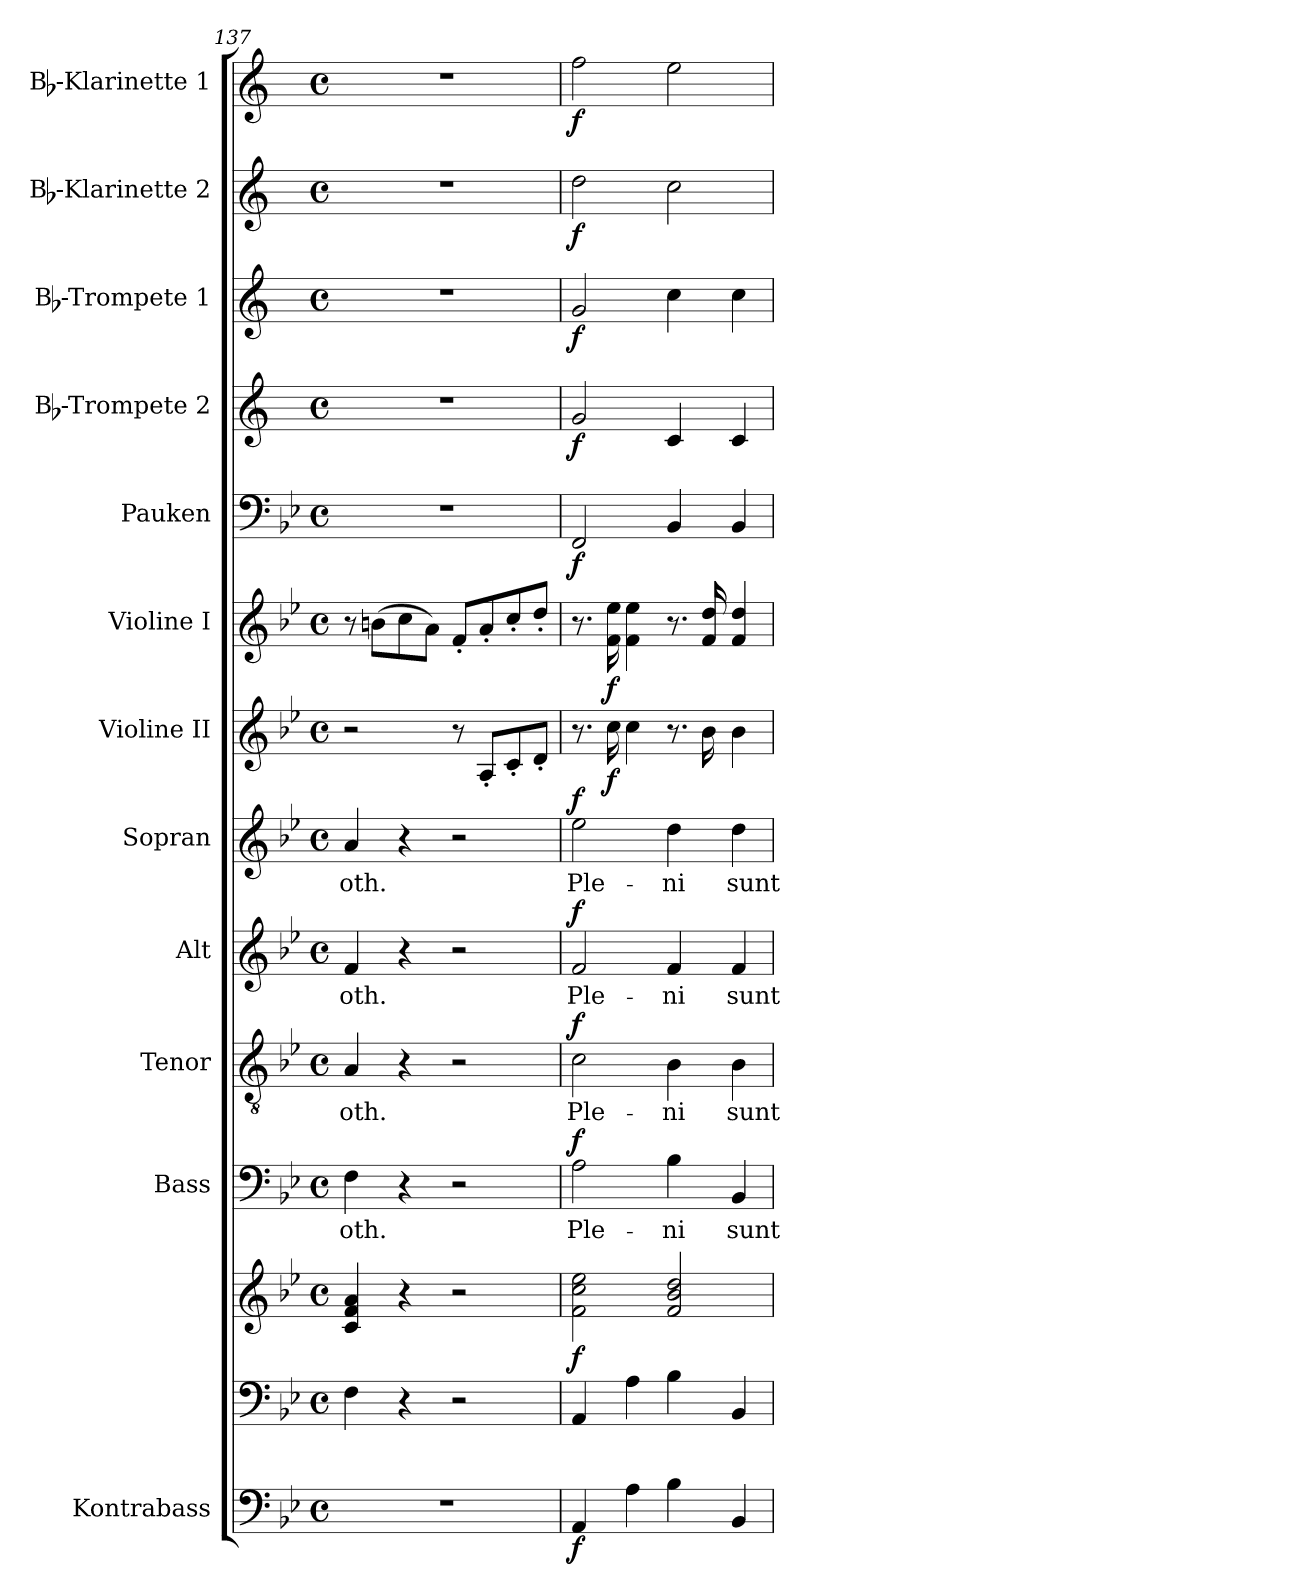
**kern	**dynam	**kern	**kern	**dynam	**kern	**text	**dynam	**kern	**text	**dynam	**kern	**text	**dynam	**kern	**text	**dynam	**kern	**dynam	**kern	**dynam	**kern	**dynam	**kern	**dynam	**kern	**dynam	**kern	**dynam	**kern	**dynam
*part13	*part13	*part12	*part12	*part12	*part11	*part11	*part11	*part10	*part10	*part10	*part9	*part9	*part9	*part8	*part8	*part8	*part7	*part7	*part6	*part6	*part5	*part5	*part4	*part4	*part3	*part3	*part2	*part2	*part1	*part1
*staff14	*staff14	*staff13	*staff12	*staff12/13	*staff11	*staff11	*staff11	*staff10	*staff10	*staff10	*staff9	*staff9	*staff9	*staff8	*staff8	*staff8	*staff7	*staff7	*staff6	*staff6	*staff5	*staff5	*staff4	*staff4	*staff3	*staff3	*staff2	*staff2	*staff1	*staff1
*I"Kontrabass	*	*	*	*	*I"Bass	*	*	*I"Tenor	*	*	*I"Alt	*	*	*I"Sopran	*	*	*I"Violine II	*	*I"Violine I	*	*I"Pauken	*	*I"Bb-Trompete 2	*	*I"Bb-Trompete 1	*	*I"Bb-Klarinette 2	*	*I"Bb-Klarinette 1	*
*I'Kb.	*	*	*	*	*I'B.	*	*	*I'T.	*	*	*I'A.	*	*	*I'S.	*	*	*I'Vl. II	*	*I'Vl. I	*	*I'Pk.	*	*I'Bb Trp. 2	*	*I'Bb Trp. 1	*	*I'Bb Kl. 2	*	*I'Bb Kl. 1	*
*clefF4	*	*clefF4	*clefG2	*	*clefF4	*	*	*clefGv2	*	*	*clefG2	*	*	*clefG2	*	*	*clefG2	*	*clefG2	*	*clefF4	*	*clefG2	*	*clefG2	*	*clefG2	*	*clefG2	*
*ITrd7c12	*	*	*	*	*	*	*	*	*	*	*	*	*	*	*	*	*	*	*	*	*	*	*ITrd1c2	*	*ITrd1c2	*	*ITrd1c2	*	*ITrd1c2	*
*k[b-e-]	*	*k[b-e-]	*k[b-e-]	*	*k[b-e-]	*	*	*k[b-e-]	*	*	*k[b-e-]	*	*	*k[b-e-]	*	*	*k[b-e-]	*	*k[b-e-]	*	*k[b-e-]	*	*k[b-e-]	*	*k[b-e-]	*	*k[b-e-]	*	*k[b-e-]	*
*B-:	*	*B-:	*B-:	*	*B-:	*	*	*B-:	*	*	*B-:	*	*	*B-:	*	*	*B-:	*	*B-:	*	*B-:	*	*B-:	*	*B-:	*	*B-:	*	*B-:	*
*M4/4	*	*M4/4	*M4/4	*	*M4/4	*	*	*M4/4	*	*	*M4/4	*	*	*M4/4	*	*	*M4/4	*	*M4/4	*	*M4/4	*	*M4/4	*	*M4/4	*	*M4/4	*	*M4/4	*
*met(c)	*	*met(c)	*met(c)	*	*met(c)	*	*	*met(c)	*	*	*met(c)	*	*	*met(c)	*	*	*met(c)	*	*met(c)	*	*met(c)	*	*met(c)	*	*met(c)	*	*met(c)	*	*met(c)	*
=137	=137	=137	=137	=137	=137	=137	=137	=137	=137	=137	=137	=137	=137	=137	=137	=137	=137	=137	=137	=137	=137	=137	=137	=137	=137	=137	=137	=137	=137	=137
!	!	!	!	!	!	!LO:LY:b	!	!	!LO:LY:b	!	!	!LO:LY:b	!	!	!LO:LY:b	!	!	!	!	!	!	!	!	!	!	!	!	!	!	!
1r	.	4F\	4c/ 4f/ 4a/	.	4F\	-oth.	.	4A/	-oth.	.	4f/	-oth.	.	4a/	-oth.	.	2r	.	8r	.	1r	.	1r	.	1r	.	1r	.	1r	.
.	.	.	.	.	.	.	.	.	.	.	.	.	.	.	.	.	.	.	(>8bn\L	.	.	.	.	.	.	.	.	.	.	.
.	.	4r	4r	.	4r	.	.	4r	.	.	4r	.	.	4r	.	.	.	.	8cc\	.	.	.	.	.	.	.	.	.	.	.
.	.	.	.	.	.	.	.	.	.	.	.	.	.	.	.	.	.	.	8a\J)	.	.	.	.	.	.	.	.	.	.	.
.	.	2r	2r	.	2r	.	.	2r	.	.	2r	.	.	2r	.	.	8r	.	8f'</L	.	.	.	.	.	.	.	.	.	.	.
.	.	.	.	.	.	.	.	.	.	.	.	.	.	.	.	.	8A'</L	.	8a'</	.	.	.	.	.	.	.	.	.	.	.
.	.	.	.	.	.	.	.	.	.	.	.	.	.	.	.	.	8c'</	.	8cc'</	.	.	.	.	.	.	.	.	.	.	.
.	.	.	.	.	.	.	.	.	.	.	.	.	.	.	.	.	8d'</J	.	8dd'</J	.	.	.	.	.	.	.	.	.	.	.
!!LO:PB:g=z
=138	=138	=138	=138	=138	=138	=138	=138	=138	=138	=138	=138	=138	=138	=138	=138	=138	=138	=138	=138	=138	=138	=138	=138	=138	=138	=138	=138	=138	=138	=138
!	!LO:DY:b	!	!	!LO:DY:b	!	!LO:LY:b	!LO:DY:a	!	!LO:LY:b	!LO:DY:a	!	!LO:LY:b	!LO:DY:a	!	!LO:LY:b	!LO:DY:a	!	!	!	!	!	!LO:DY:b	!	!LO:DY:b	!	!LO:DY:b	!	!LO:DY:b	!	!LO:DY:b
4AAA/	f	4AA/	2f\ 2cc\ 2ee-\	f	2A\	Ple-	f	2c\	Ple-	f	2f/	Ple-	f	2ee-\	Ple-	f	8.r	.	8.r	.	2FF/	f	2f/	f	2f/	f	2cc\	f	2ee-\	f
!	!	!	!	!	!	!	!	!	!	!	!	!	!	!	!	!	!	!LO:DY:b	!	!LO:DY:b	!	!	!	!	!	!	!	!	!	!
.	.	.	.	.	.	.	.	.	.	.	.	.	.	.	.	.	16cc\	f	16f\ 16ee-\	f	.	.	.	.	.	.	.	.	.	.
4AA\	.	4A\	.	.	.	.	.	.	.	.	.	.	.	.	.	.	4cc\	.	4f\ 4ee-\	.	.	.	.	.	.	.	.	.	.	.
!	!	!	!	!	!	!LO:LY:b	!	!	!LO:LY:b	!	!	!LO:LY:b	!	!	!LO:LY:b	!	!	!	!	!	!	!	!	!	!	!	!	!	!	!
4BB-\	.	4B-\	2f/ 2b-/ 2dd/	.	4B-\	-ni	.	4B-\	-ni	.	4f/	-ni	.	4dd\	-ni	.	8.r	.	8.r	.	4BB-/	.	4B-/	.	4b-\	.	2b-\	.	2dd\	.
.	.	.	.	.	.	.	.	.	.	.	.	.	.	.	.	.	16b-\	.	16f/ 16dd/	.	.	.	.	.	.	.	.	.	.	.
!	!	!	!	!	!	!LO:LY:b	!	!	!LO:LY:b	!	!	!LO:LY:b	!	!	!LO:LY:b	!	!	!	!	!	!	!	!	!	!	!	!	!	!	!
4BBB-/	.	4BB-/	.	.	4BB-/	sunt	.	4B-\	sunt	.	4f/	sunt	.	4dd\	sunt	.	4b-\	.	4f/ 4dd/	.	4BB-/	.	4B-/	.	4b-\	.	.	.	.	.
=	=	=	=	=	=	=	=	=	=	=	=	=	=	=	=	=	=	=	=	=	=	=	=	=	=	=	=	=	=	=
*-	*-	*-	*-	*-	*-	*-	*-	*-	*-	*-	*-	*-	*-	*-	*-	*-	*-	*-	*-	*-	*-	*-	*-	*-	*-	*-	*-	*-	*-	*-
